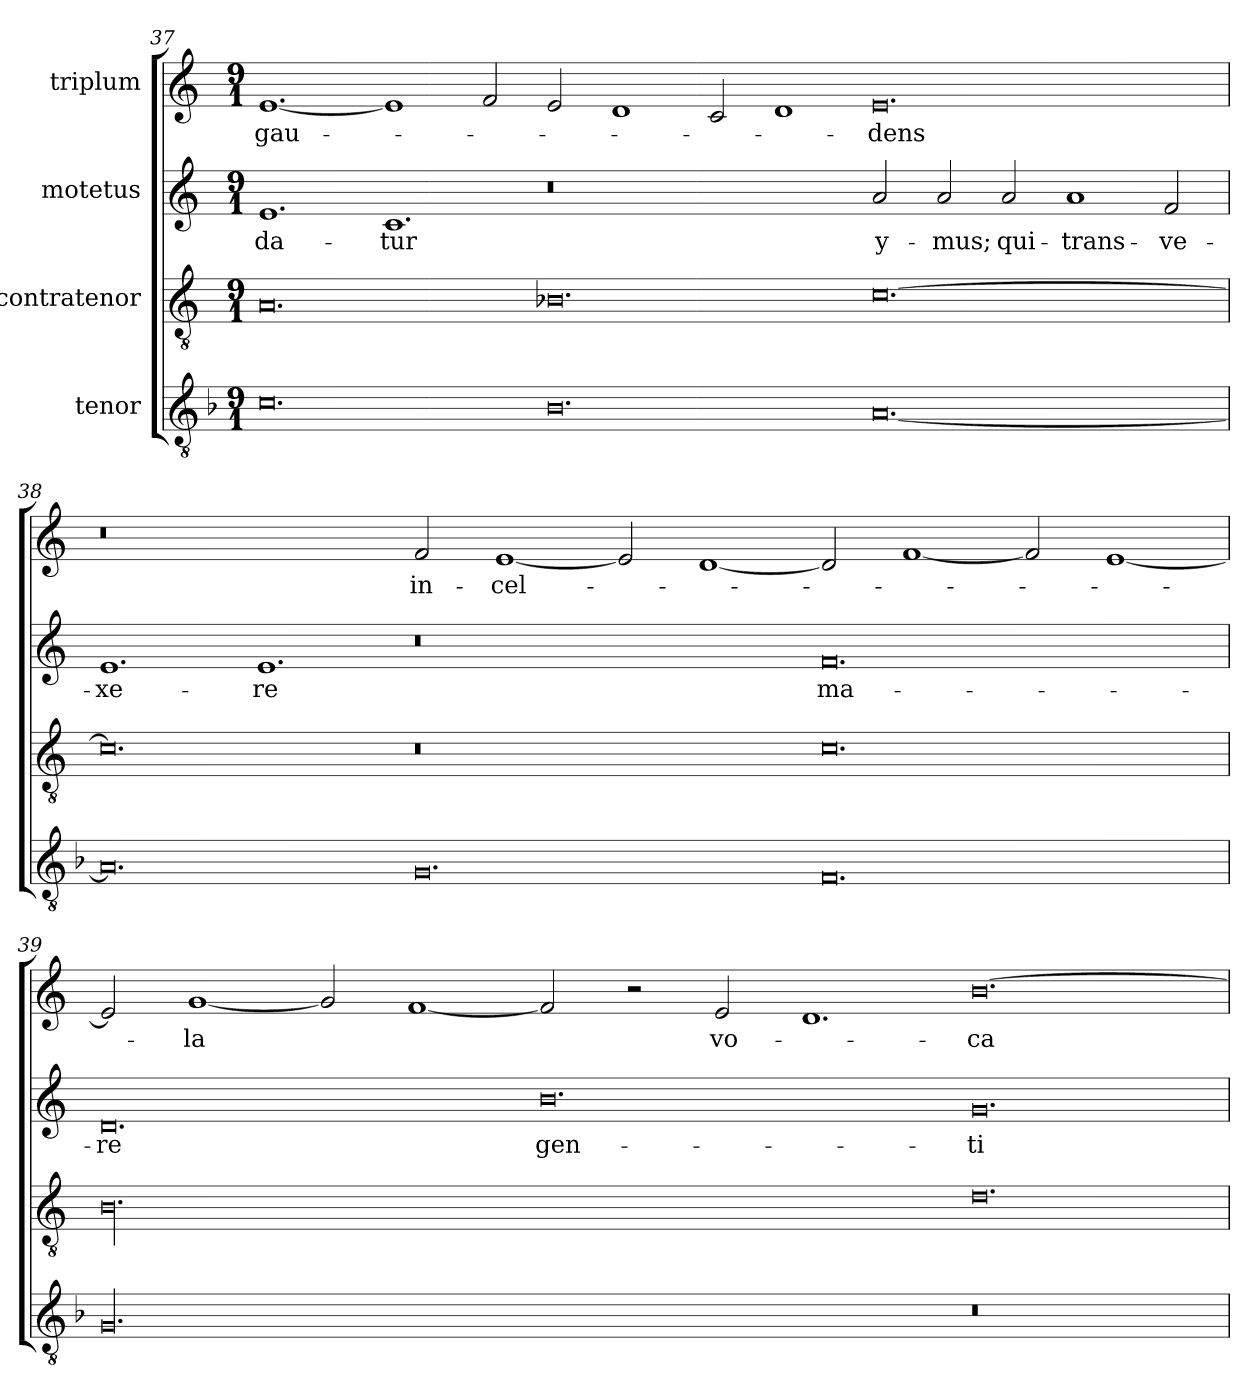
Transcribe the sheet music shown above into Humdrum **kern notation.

**kern	**kern	**kern	**text	**kern	**text
*part4	*part3	*part2	*part2	*part1	*part1
*staff4	*staff3	*staff2	*staff2	*staff1	*staff1
*I"tenor	*I"contratenor	*I"motetus	*	*I"triplum	*
*clefGv2	*clefGv2	*clefG2	*	*clefG2	*
*k[b-]	*k[]	*k[]	*	*k[]	*
*F:	*C:	*C:	*	*C:	*
*M9/1	*M9/1	*M9/1	*	*M9/1	*
=37	=37	=37	=37	=37	=37
0.c\	0.A/	1.e/	da-	[1.e/	gau-
.	.	1.c/	-tur	1e/]	.
.	.	.	.	2f/	.
0.B-\	0.B-X\	0.r	.	2e/	.
.	.	.	.	1d/	.
.	.	.	.	2c/	.
.	.	.	.	1d/	.
[0.A/	[0.c\	2a/	y-	0.e/	-dens
.	.	2a/	-mus;	.	.
.	.	2a/	qui-	.	.
.	.	1a/	trans-	.	.
.	.	2f/	-ve-	.	.
=38	=38	=38	=38	=38	=38
0.A/]	0.c\]	1.e/	-xe-	0.r	.
.	.	1.e/	-re	.	.
0.G/	0.r	0.r	.	2f/	in-
.	.	.	.	[1e/	cel-
.	.	.	.	2e/]	.
.	.	.	.	[1d/	.
0.F/	0.c\	0.f/	ma-	2d/]	.
.	.	.	.	[1f/	.
.	.	.	.	2f/]	.
.	.	.	.	[1e/	.
=39	=39	=39	=39	=39	=39
00.G/	00.B\	0.d/	-re	2e/]	.
.	.	.	.	[1g/	-la
.	.	.	.	2g/]	.
.	.	.	.	[1f/	.
.	.	0.b\	gen-	2f/]	.
.	.	.	.	2r	.
.	.	.	.	2e/	vo-
.	.	.	.	1.d/	.
0.r	0.d\	0.g/	-ti-	[0.b\	-ca-
=	=	=	=	=	=
*-	*-	*-	*-	*-	*-
